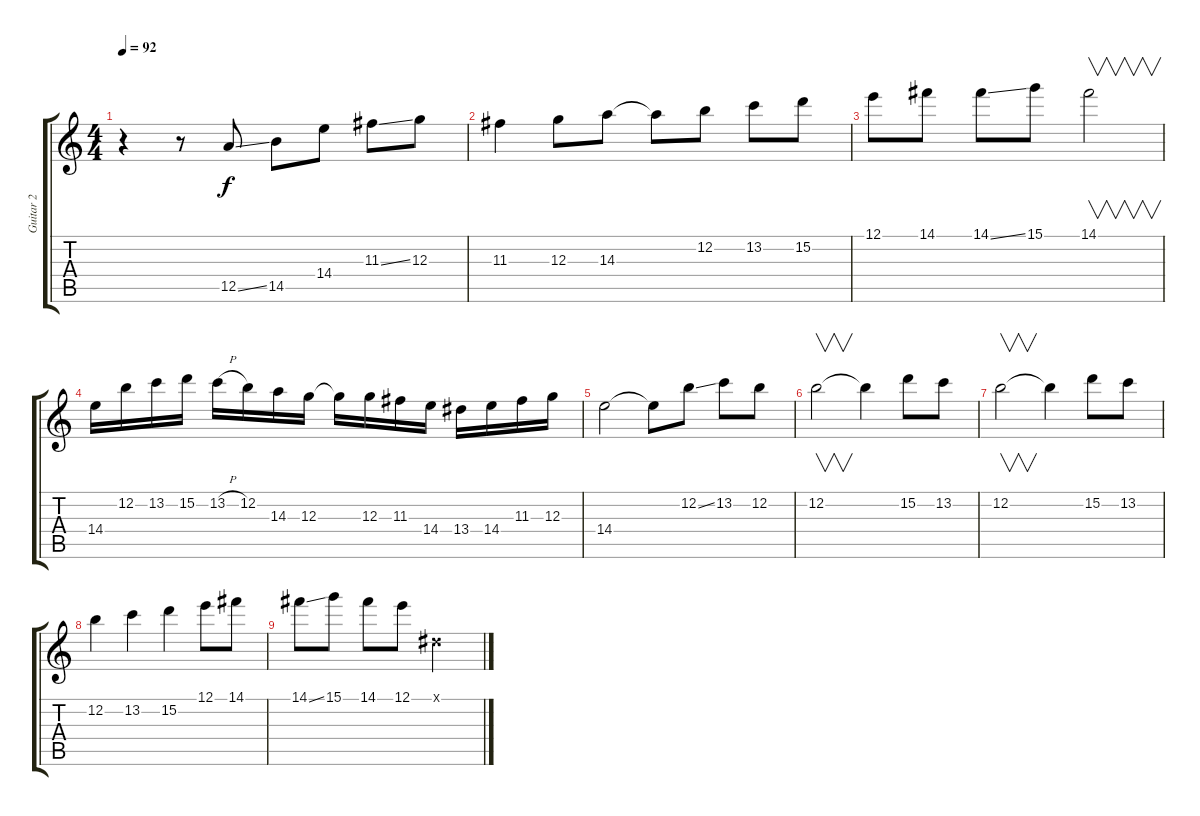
\track ("Guitar 2" "Guitar 2") {instrument distortionguitar}
\staff {score tabs}
\tuning (E4 B3 G3 D3 A2 E2) {hide}
\ts (4 4)
\tempo 92
\clef g2
\ks c
r.4{dy f} r.8 12.5{ss}.8 14.5.8 14.4.8 11.3{ss}.8 12.3.8 |
11.3.4 12.3.8 14.3.8 14.3{t}.8 12.2.8 13.2.8 15.2.8 |
12.1.8 14.1.8 14.1{ss}.8 15.1.8 14.1.2{v} |
14.4.16 12.2.16 13.2.16 15.2.16 13.2{h}.16 12.2.16 14.3.16 12.3.16 12.3{t}.16 12.3.16 11.3.16 14.4.16 13.4.16 14.4.16 11.3.16 12.3.16 |
14.4.2 14.4{t}.8 12.2{ss}.8 13.2.8 12.2.8 |
12.2.2{v} 12.2{t}.4 15.2.8 13.2.8 |
12.2.2{v} 12.2{t}.4 15.2.8 13.2.8 |
12.2.4 13.2.4 15.2.4 12.1.8 14.1.8 |
14.1{ss}.8 15.1.8 14.1.8 12.1.8 -1.1{x}.2
